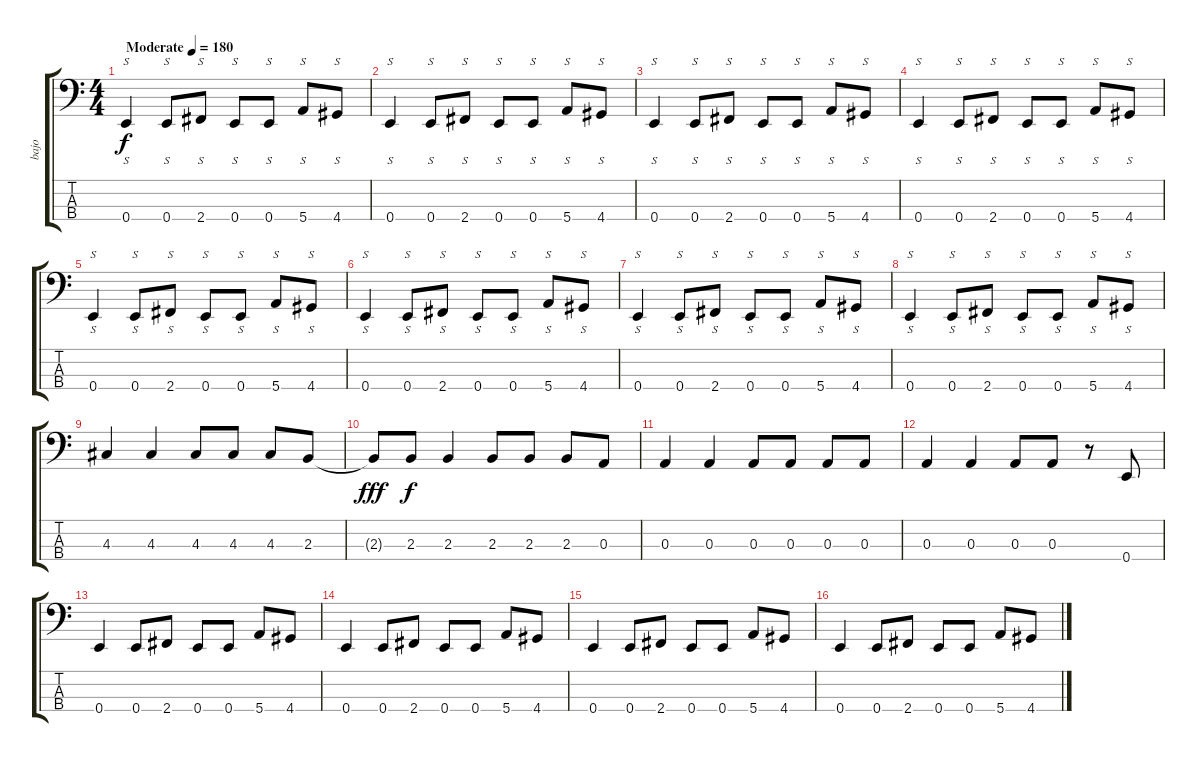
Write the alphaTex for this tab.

\track ("bajo" "bajo") {instrument electricbassfinger}
\staff {score tabs}
\tuning (G2 D2 A1 E1) {hide}
\ts (4 4)
\tempo (180 "Moderate")
\clef f4
\ks c
0.4.4{s dy f instrument slapbass1} 0.4.8{s} 2.4.8{s} 0.4.8{s} 0.4.8{s} 5.4.8{s} 4.4.8{s} |
0.4.4{s} 0.4.8{s} 2.4.8{s} 0.4.8{s} 0.4.8{s} 5.4.8{s} 4.4.8{s} |
0.4.4{s} 0.4.8{s} 2.4.8{s} 0.4.8{s} 0.4.8{s} 5.4.8{s} 4.4.8{s} |
0.4.4{s} 0.4.8{s} 2.4.8{s} 0.4.8{s} 0.4.8{s} 5.4.8{s} 4.4.8{s} |
0.4.4{s} 0.4.8{s} 2.4.8{s} 0.4.8{s} 0.4.8{s} 5.4.8{s} 4.4.8{s} |
0.4.4{s} 0.4.8{s} 2.4.8{s} 0.4.8{s} 0.4.8{s} 5.4.8{s} 4.4.8{s} |
0.4.4{s} 0.4.8{s} 2.4.8{s} 0.4.8{s} 0.4.8{s} 5.4.8{s} 4.4.8{s} |
0.4.4{s} 0.4.8{s} 2.4.8{s} 0.4.8{s} 0.4.8{s} 5.4.8{s} 4.4.8{s} |
4.3.4{instrument electricbassfinger} 4.3.4 4.3.8 4.3.8 4.3.8 2.3.8 |
2.3{t}.8{dy fff} 2.3.8{dy f} 2.3.4 2.3.8 2.3.8 2.3.8 0.3.8 |
0.3.4 0.3.4 0.3.8 0.3.8 0.3.8 0.3.8 |
0.3.4 0.3.4 0.3.8 0.3.8 r.8 0.4.8 |
0.4.4 0.4.8 2.4.8 0.4.8 0.4.8 5.4.8 4.4.8 |
0.4.4 0.4.8 2.4.8 0.4.8 0.4.8 5.4.8 4.4.8 |
0.4.4 0.4.8 2.4.8 0.4.8 0.4.8 5.4.8 4.4.8 |
0.4.4 0.4.8 2.4.8 0.4.8 0.4.8 5.4.8 4.4.8
